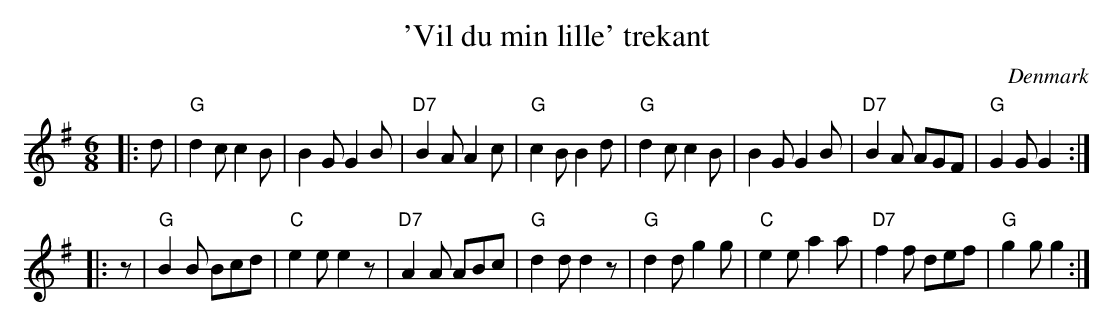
X:1
T: 'Vil du min lille' trekant
O: Denmark
M: 6/8
L: 1/8
K: G
|: d \
| "G"d2c c2B | B2G G2B | "D7"B2A A2c | "G"c2B B2d \
| "G"d2c c2B | B2G G2B | "D7"B2A AGF | "G"G2G G2 :|
|: z \
| "G"B2B Bcd | "C"e2e e2z | "D7"A2A ABc | "G"d2d d2z \
| "G"d2d g2g | "C"e2e a2a | "D7"f2f def | "G"g2g g2 :|
